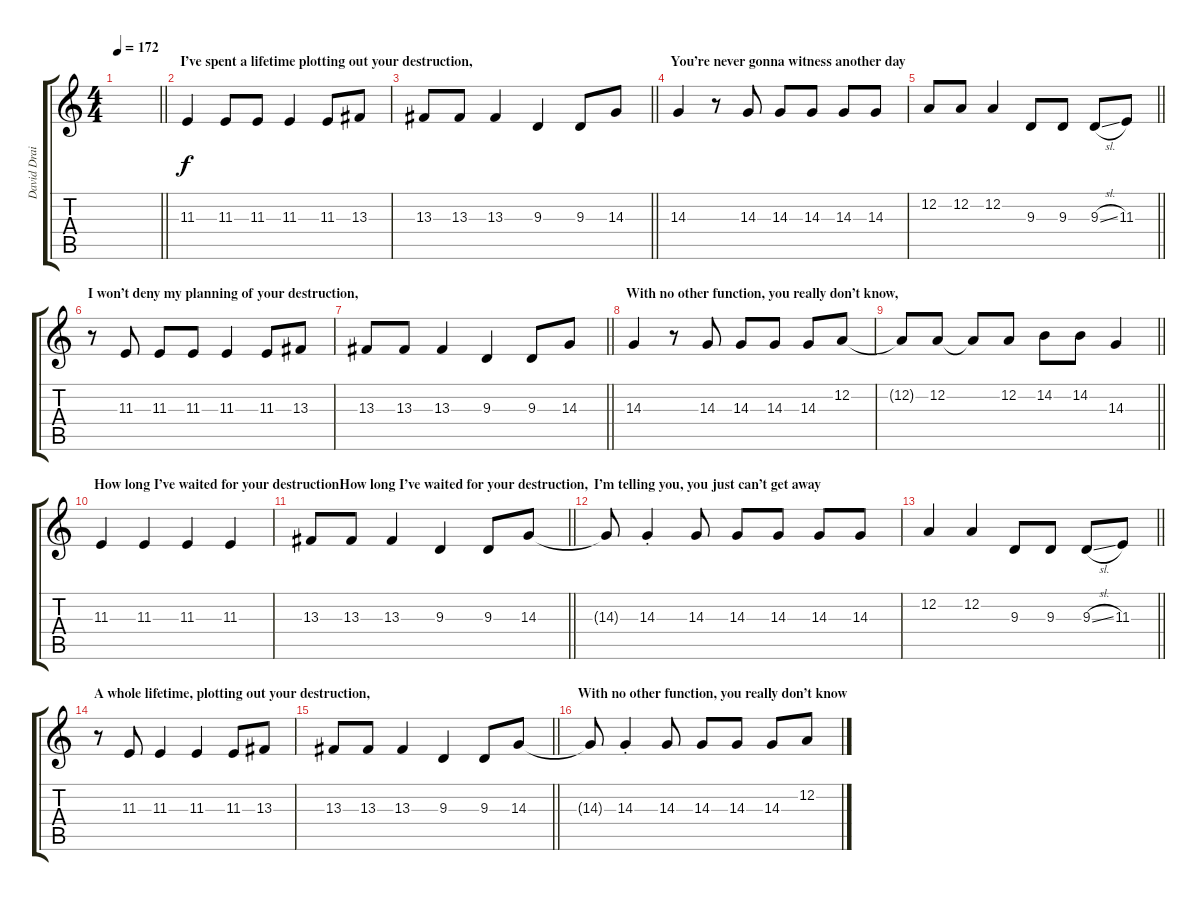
\track ("David Draiman - Voice" "David Drai") {instrument lead6voice}
\staff {score tabs}
\tuning (D4 A3 F3 C3 G2 C2) {hide}
\ts (4 4)
\tempo 172
\clef g2
\barLineRight lightlight
\ks c
|
\section ("" "I’ve spent a lifetime plotting out your destruction,")
11.3.4 11.3.8 11.3.8 11.3.4 11.3.8 13.3.8 |
\barLineRight lightlight
13.3.8 13.3.8 13.3.4 9.3.4 9.3.8 14.3.8 |
\section ("" "You’re never gonna witness another day")
14.3.4 r.8 14.3.8 14.3.8 14.3.8 14.3.8 14.3.8 |
\barLineRight lightlight
12.2.8 12.2.8 12.2.4 9.3.8 9.3.8 9.3{sl}.8 11.3.8 |
\section ("" "I won’t deny my planning of your destruction,")
r.8 11.3.8 11.3.8 11.3.8 11.3.4 11.3.8 13.3.8 |
\barLineRight lightlight
13.3.8 13.3.8 13.3.4 9.3.4 9.3.8 14.3.8 |
\section ("" "With no other function, you really don’t know,")
14.3.4 r.8 14.3.8 14.3.8 14.3.8 14.3.8 12.2.8 |
\barLineRight lightlight
12.2{t}.8 12.2.8 12.2{t}.8 12.2.8 14.2.8 14.2.8 14.3.4 |
\section ("" "How long I’ve waited for your destructionHow long I’ve waited for your destruction,")
11.3.4 11.3.4 11.3.4 11.3.4 |
\barLineRight lightlight
13.3.8 13.3.8 13.3.4 9.3.4 9.3.8 14.3.8 |
\section ("" "I’m telling you, you just can’t get away")
14.3{t}.8 14.3{st}.4 14.3.8 14.3.8 14.3.8 14.3.8 14.3.8 |
\barLineRight lightlight
12.2.4 12.2.4 9.3.8 9.3.8 9.3{sl}.8 11.3.8 |
\section ("" "A whole lifetime, plotting out your destruction,")
r.8 11.3.8 11.3.4 11.3.4 11.3.8 13.3.8 |
\barLineRight lightlight
13.3.8 13.3.8 13.3.4 9.3.4 9.3.8 14.3.8 |
\section ("" "With no other function, you really don’t know")
14.3{t}.8 14.3{st}.4 14.3.8 14.3.8 14.3.8 14.3.8 12.2.8
